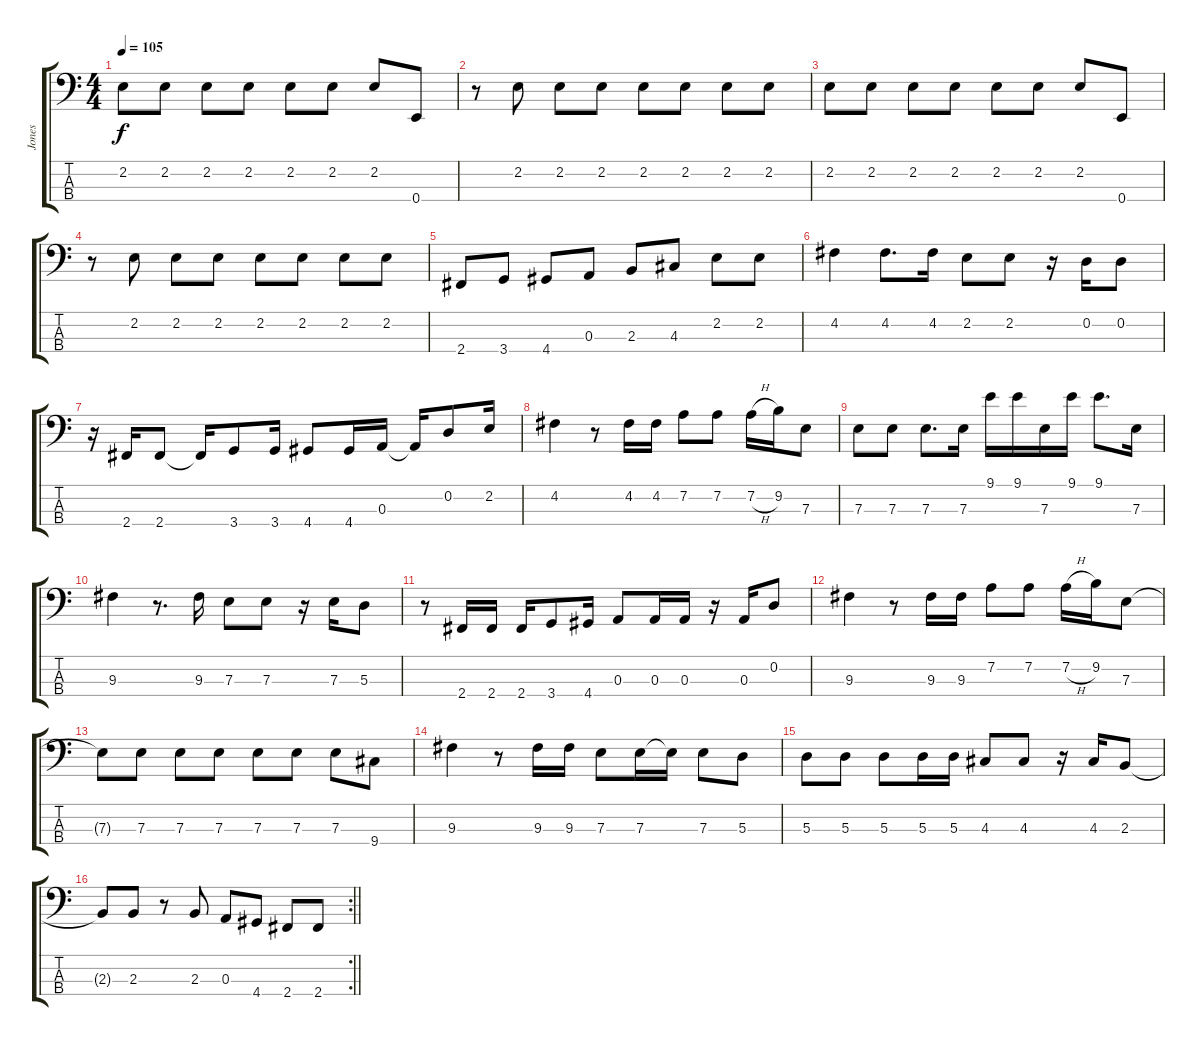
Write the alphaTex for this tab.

\track ("Jones" "Jones") {instrument electricbassfinger}
\staff {score tabs}
\tuning (G2 D2 A1 E1) {hide}
\ts (4 4)
\tempo 105
\clef f4
\ks c
2.2.8{dy f} 2.2.8 2.2.8 2.2.8 2.2.8 2.2.8 2.2.8 0.4.8 |
r.8 2.2.8 2.2.8 2.2.8 2.2.8 2.2.8 2.2.8 2.2.8 |
2.2.8 2.2.8 2.2.8 2.2.8 2.2.8 2.2.8 2.2.8 0.4.8 |
r.8 2.2.8 2.2.8 2.2.8 2.2.8 2.2.8 2.2.8 2.2.8 |
2.4.8 3.4.8 4.4.8 0.3.8 2.3.8 4.3.8 2.2.8 2.2.8 |
4.2.4 4.2.8{d} 4.2.16 2.2.8 2.2.8 r.16 0.2.16 0.2.8 |
r.16 2.4.16 2.4.8 2.4{t}.16 3.4.8 3.4.16 4.4.8 4.4.16 0.3.16 0.3{t}.16 0.2.8 2.2.16 |
4.2.4 r.8 4.2.16 4.2.16 7.2.8 7.2.8 7.2{h}.16 9.2.16 7.3.8 |
7.3.8 7.3.8 7.3.8{d} 7.3.16 9.1.16 9.1.16 7.3.16 9.1.16 9.1.8{d} 7.3.16 |
9.3.4 r.8{d} 9.3.16 7.3.8 7.3.8 r.16 7.3.16 5.3.8 |
r.8 2.4.16 2.4.16 2.4.16 3.4.8 4.4.16 0.3.8 0.3.16 0.3.16 r.16 0.3.16 0.2.8 |
9.3.4 r.8 9.3.16 9.3.16 7.2.8 7.2.8 7.2{h}.16 9.2.16 7.3.8 |
7.3{t}.8 7.3.8 7.3.8 7.3.8 7.3.8 7.3.8 7.3.8 9.4.8 |
9.3.4 r.8 9.3.16 9.3.16 7.3.8 7.3.16 7.3{t}.16 7.3.8 5.3.8 |
5.3.8 5.3.8 5.3.8 5.3.16 5.3.16 4.3.8 4.3.8 r.16 4.3.16 2.3.8 |
\rc 2
\barLineRight lightlight
2.3{t}.8 2.3.8 r.8 2.3.8 0.3.8 4.4.8 2.4.8 2.4.8
